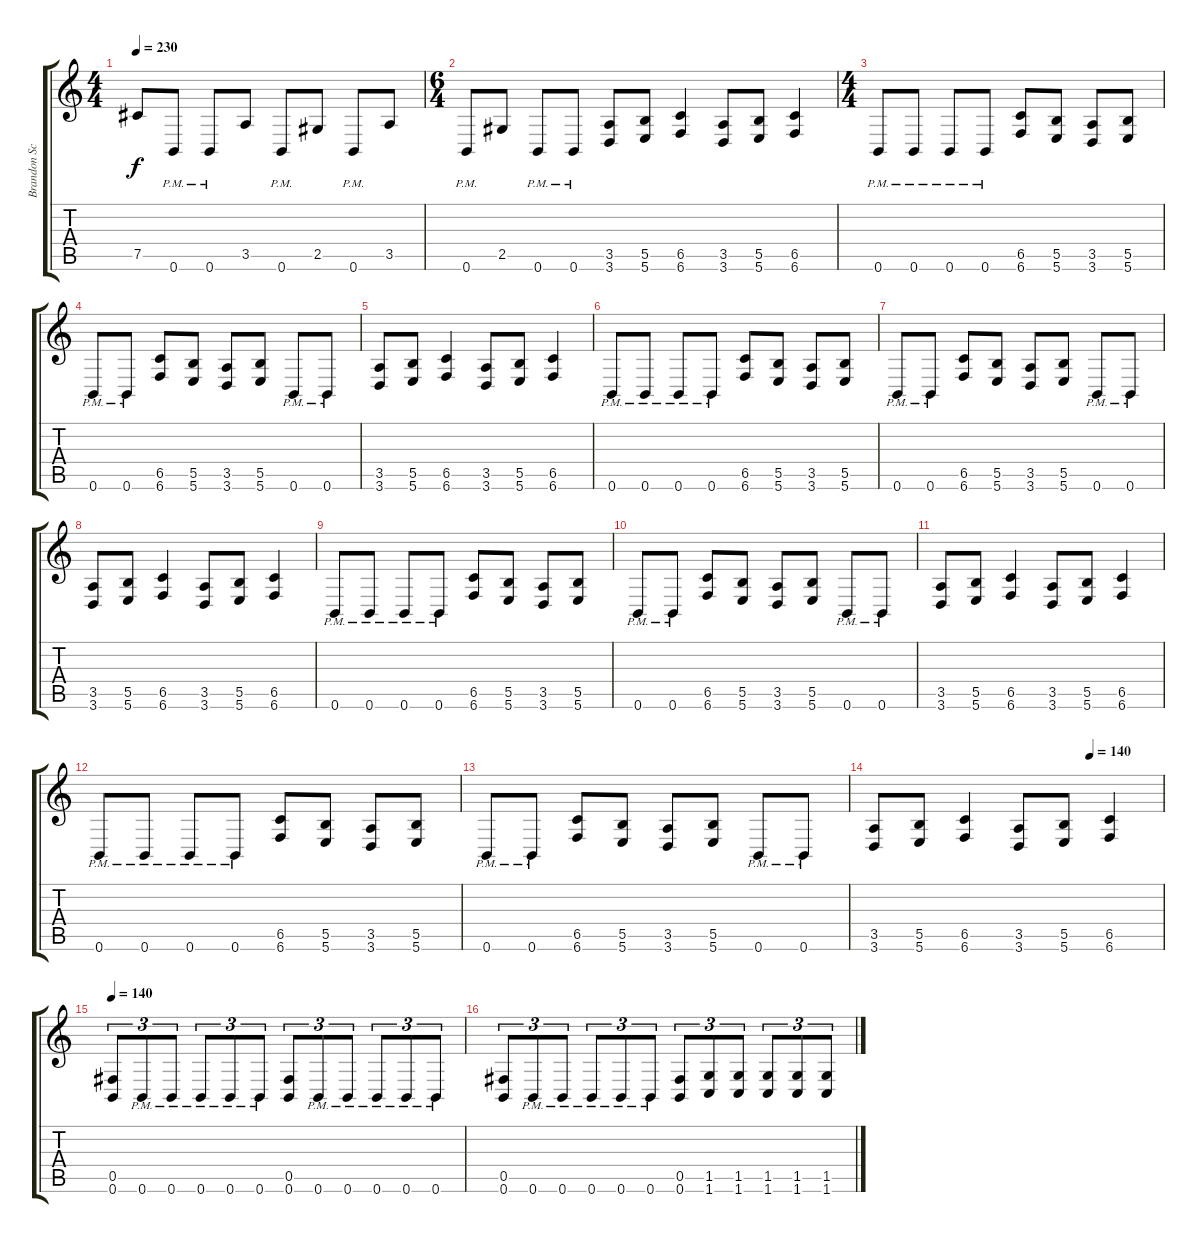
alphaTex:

\track ("Brandon Schieppati" "Brandon Sc") {instrument distortionguitar}
\staff {score tabs}
\tuning (Db4 Ab3 E3 B2 Gb2 B1) {hide}
\ts (4 4)
\tempo 230
\clef g2
\ks c
7.5.8{dy f} 0.6{pm}.8 0.6{pm}.8 3.5.8 0.6{pm}.8 2.5.8 0.6{pm}.8 3.5.8 |
\ts (6 4)
0.6{pm}.8 2.5.8 0.6{pm}.8 0.6{pm}.8 (3.5 3.6).8 (5.5 5.6).8 (6.5 6.6).4 (3.5 3.6).8 (5.5 5.6).8 (6.5 6.6).4 |
\ts (4 4)
0.6{pm}.8 0.6{pm}.8 0.6{pm}.8 0.6{pm}.8 (6.5 6.6).8 (5.5 5.6).8 (3.5 3.6).8 (5.5 5.6).8 |
0.6{pm}.8 0.6{pm}.8 (6.5 6.6).8 (5.5 5.6).8 (3.5 3.6).8 (5.5 5.6).8 0.6{pm}.8 0.6{pm}.8 |
(3.5 3.6).8 (5.5 5.6).8 (6.5 6.6).4 (3.5 3.6).8 (5.5 5.6).8 (6.5 6.6).4 |
0.6{pm}.8 0.6{pm}.8 0.6{pm}.8 0.6{pm}.8 (6.5 6.6).8 (5.5 5.6).8 (3.5 3.6).8 (5.5 5.6).8 |
0.6{pm}.8 0.6{pm}.8 (6.5 6.6).8 (5.5 5.6).8 (3.5 3.6).8 (5.5 5.6).8 0.6{pm}.8 0.6{pm}.8 |
(3.5 3.6).8 (5.5 5.6).8 (6.5 6.6).4 (3.5 3.6).8 (5.5 5.6).8 (6.5 6.6).4 |
0.6{pm}.8 0.6{pm}.8 0.6{pm}.8 0.6{pm}.8 (6.5 6.6).8 (5.5 5.6).8 (3.5 3.6).8 (5.5 5.6).8 |
0.6{pm}.8 0.6{pm}.8 (6.5 6.6).8 (5.5 5.6).8 (3.5 3.6).8 (5.5 5.6).8 0.6{pm}.8 0.6{pm}.8 |
(3.5 3.6).8 (5.5 5.6).8 (6.5 6.6).4 (3.5 3.6).8 (5.5 5.6).8 (6.5 6.6).4 |
0.6{pm}.8 0.6{pm}.8 0.6{pm}.8 0.6{pm}.8 (6.5 6.6).8 (5.5 5.6).8 (3.5 3.6).8 (5.5 5.6).8 |
0.6{pm}.8 0.6{pm}.8 (6.5 6.6).8 (5.5 5.6).8 (3.5 3.6).8 (5.5 5.6).8 0.6{pm}.8 0.6{pm}.8 |
\tempo (140 0.75)
(3.5 3.6).8 (5.5 5.6).8 (6.5 6.6).4 (3.5 3.6).8 (5.5 5.6).8 (6.5 6.6).4 |
\tempo 140
(0.5 0.6).8{tu (3 2)} 0.6{pm}.8{tu (3 2)} 0.6{pm}.8{tu (3 2)} 0.6{pm}.8{tu (3 2)} 0.6{pm}.8{tu (3 2)} 0.6{pm}.8{tu (3 2)} (0.5 0.6).8{tu (3 2)} 0.6{pm}.8{tu (3 2)} 0.6{pm}.8{tu (3 2)} 0.6{pm}.8{tu (3 2)} 0.6{pm}.8{tu (3 2)} 0.6{pm}.8{tu (3 2)} |
(0.5 0.6).8{tu (3 2)} 0.6{pm}.8{tu (3 2)} 0.6{pm}.8{tu (3 2)} 0.6{pm}.8{tu (3 2)} 0.6{pm}.8{tu (3 2)} 0.6{pm}.8{tu (3 2)} (0.5 0.6).8{tu (3 2)} (1.5 1.6).8{tu (3 2)} (1.5 1.6).8{tu (3 2)} (1.5 1.6).8{tu (3 2)} (1.5 1.6).8{tu (3 2)} (1.5 1.6).8{tu (3 2)}
